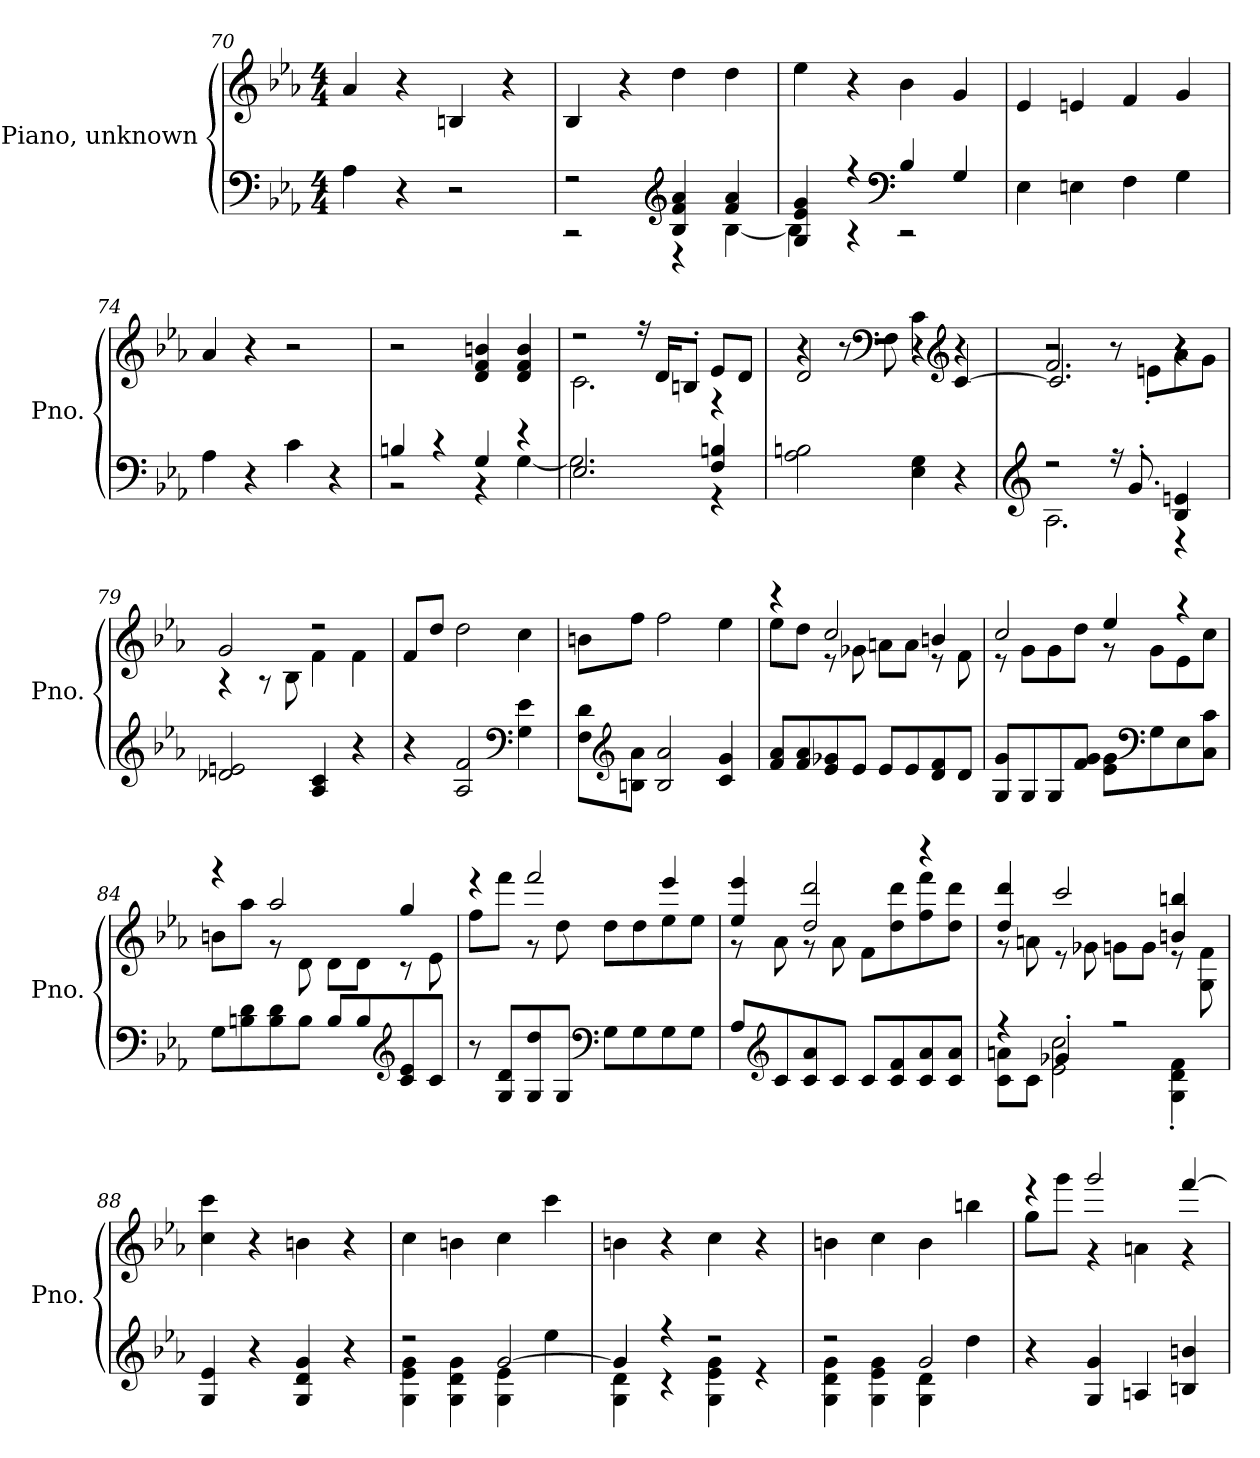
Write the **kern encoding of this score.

**kern	**kern
*part1	*part1
*staff2	*staff1
*I"Piano, unknown	*
*I'Pno.	*
!!LO:LB:g=z
*clefF4	*clefG2
*k[b-e-a-]	*k[b-e-a-]
*M4/4	*M4/4
=70	=70
4A-\	4a-/
4r	4r
2r	4Bn/
.	4r
=71	=71
*^	*
2r	2r	4B-/
.	.	4r
*clefG2	*	*
4B-/ 4f/ 4a-/	4r	4dd\
4f/ 4a-/	[4B-\	4dd\
=72	=72	=72
4G/ 4e-/ 4g/	4B-\]	4ee-\
4r	4r	4r
*clefF4	*	*
4B-/	2r	4b-\
4G/	.	4g/
*v	*v	*
=73	=73
4E-\	4e-/
4En\	4en/
4F\	4f/
4G\	4g/
=74	=74
4A-\	4a-/
4r	4r
4c\	2r
4r	.
=75	=75
*^	*
4Bn/	2r	2r
4r	.	.
4G/	4r	4d/ 4f/ 4bn/
4r	[4G\	4d/ 4f/ 4b/
=76	=76	=76
*	*	*^
2.E-/	2.G\]	2r	2.c\
.	.	16r	.
.	.	16d/KL	.
.	.	8Bn'/J	.
4F/ 4Bn/	4r	8e-/L	4r
.	.	8d/J	.
*v	*v	*	*
!!LO:LB:g=z
=77	=77	=77
*	*	*^
2A-\ 2Bn\	1r	4r	2d/
.	.	8r	.
*	*clefF4	*	*
.	.	8F\	.
4E-\ 4G\	.	4c\	4r
*	*clefG2	*	*
4r	.	4r	[4c/
=78	=78	=78	=78
*clefG2	*	*	*
*^	*	*	*
2r	2.A-\	2.f/	2r	2.c/]
16r	.	.	8r	.
8.g'/	.	.	.	.
.	.	.	8en'\L	.
4B-/ 4en/	4r	4r	8a-\	4r
.	.	.	8g\J	.
*v	*v	*	*	*
*	*	*v	*v
=79	=79	=79
2d-X/ 2en/	2g/	4r
.	.	8r
.	.	8B-\
4A-/ 4c/	2r	4f\
4r	.	4f\
*	*v	*v
=80	=80
4r	8f/L
.	8dd/J
2A-/ 2f/	2dd\
*clefF4	*
4G\ 4e-\	4cc\
=81	=81
8F\ 8d\L	8bn\L
*clefG2	*
8Bn\ 8a-\J	8ff\J
2B/ 2a-/	2ff\
4c/ 4g/	4ee-\
!!LO:LB:g=z
=82	=82
*	*^
8f/ 8a-/L	4r	8ee-\L
8f/ 8a-/	.	8dd\J
8e-/ 8g-X/	2cc/	8r
8e-/J	.	8g-X\
8e-/L	.	8an\L
8e-/	.	8a\J
8d/ 8f/	4bn/	8r
8d/J	.	8f\
=83	=83	=83
8G/ 8g/L	2cc/	8r
8G/	.	8g\L
8G/	.	8g\
8f/ 8g/J	.	8dd\J
8e-\ 8g\L	4ee-/	8r
*clefF4	*	*
8G\	.	8g\L
8E-\	4r	8e-\
8C\ 8c\J	.	8cc\J
=84	=84	=84
8G\L	4r	8bn\L
8Bn\ 8d\	.	8aa-\J
8B\ 8d\	2aa-/	8r
8B\J	.	8d\
8B/L	.	8d\L
8B/	.	8d\J
*clefG2	*	*
8c/ 8e-/	4gg/	8r
8c/J	.	8e-\
!!LO:LB:g=z	!!
=85	=85	=85
8r	4r	8ff\L
8G/ 8d/L	.	8fff\J
8G/ 8dd/	2fff/	8r
8G/J	.	8dd\
*clefF4	*	*
8G\L	.	8dd\L
8G\	.	8dd\
8G\	4eee-/	8ee-\
8G\J	.	8ee-\J
=86	=86	=86
8A-/L	4ee-/ 4eee-/	8r
*clefG2	*	*
8c/	.	8a-\
8c/ 8a-/	2dd/ 2ddd/	8r
8c/J	.	8a-\
8c/L	.	8f\L
8c/ 8f/	.	8dd\ 8ddd\
8c/ 8a-/	4r	8ff\ 8fff\
8c/ 8a-/J	.	8dd\ 8ddd\J
=87	=87	=87
*^	*	*
4r	8c\ 8an\L	4dd/ 4ddd/	8r
.	8c\J	.	8an\
4g-X'/	2e-\ 2cc\	2ccc/	8r
.	.	.	8g-X\
2r	.	.	8gn\L
.	.	.	8g\J
.	4G\' 4d\' 4f\'	4bn/ 4bbn/	8r
.	.	.	8G\ 8f\
*v	*v	*	*
*	*v	*v
=88	=88
4G/ 4e-/	4cc\ 4ccc\
4r	4r
4G/ 4d/ 4g/	4bn\
4r	4r
!!LO:LB:g=z
=89	=89
*^	*
2r	4G\ 4e-\ 4g\	4cc\
.	4G\ 4d\ 4g\	4bn\
[2g/	4G\ 4e-\	4cc\
.	4ee-\	4ccc\
=90	=90	=90
4g/]	4G\ 4d\	4bn\
4r	4r	4r
2r	4G\ 4e-\ 4g\	4cc\
.	4r	4r
=91	=91	=91
2r	4G\ 4d\ 4g\	4bn\
.	4G\ 4e-\ 4g\	4cc\
2g/	4G\ 4d\	4b\
.	4dd\	4bbn\
*v	*v	*
=92	=92
*	*^
4r	4r	8gg\L
.	.	8ggg\J
4G/ 4g/	2ggg/	4r
4An/	.	4an\
4Bn/ 4bn/	[4fff/	4r
*	*v	*v
=	=
*-	*-
